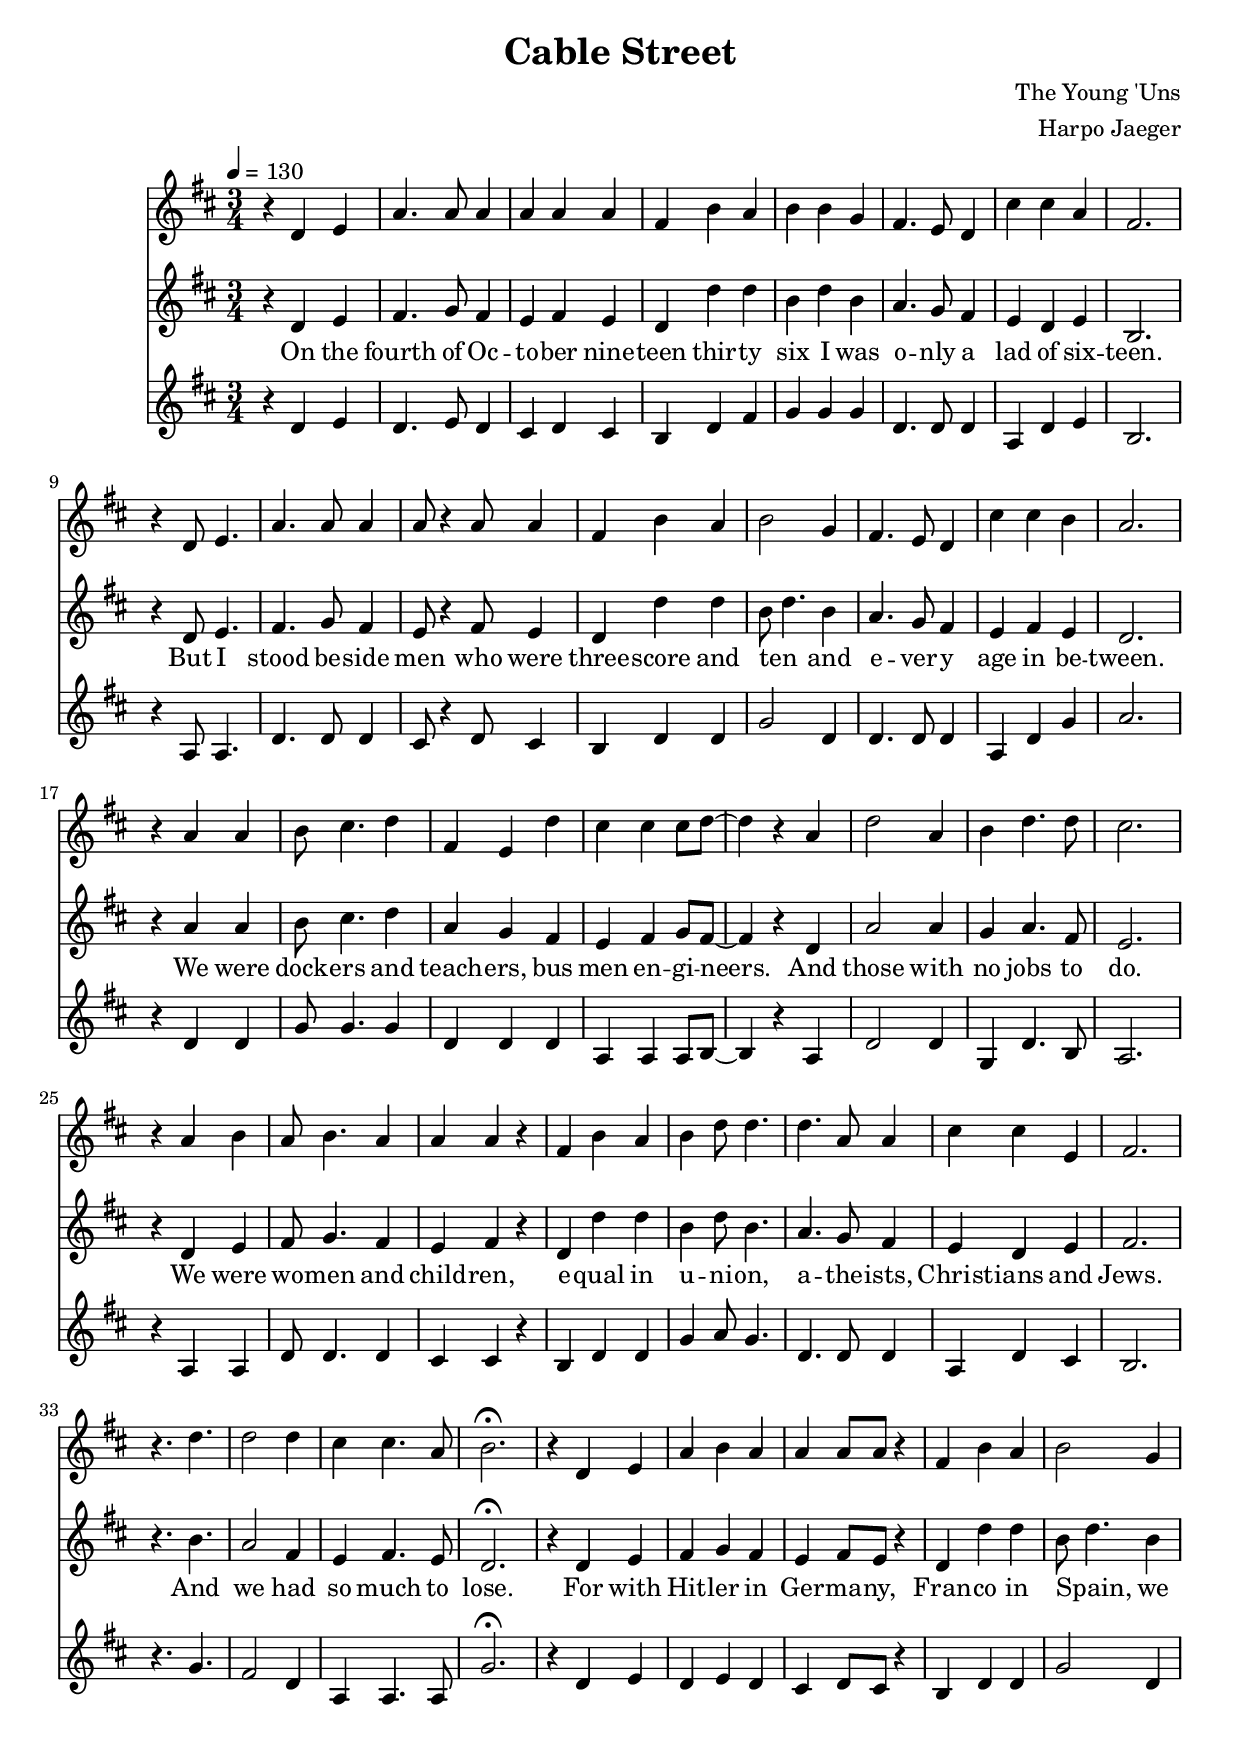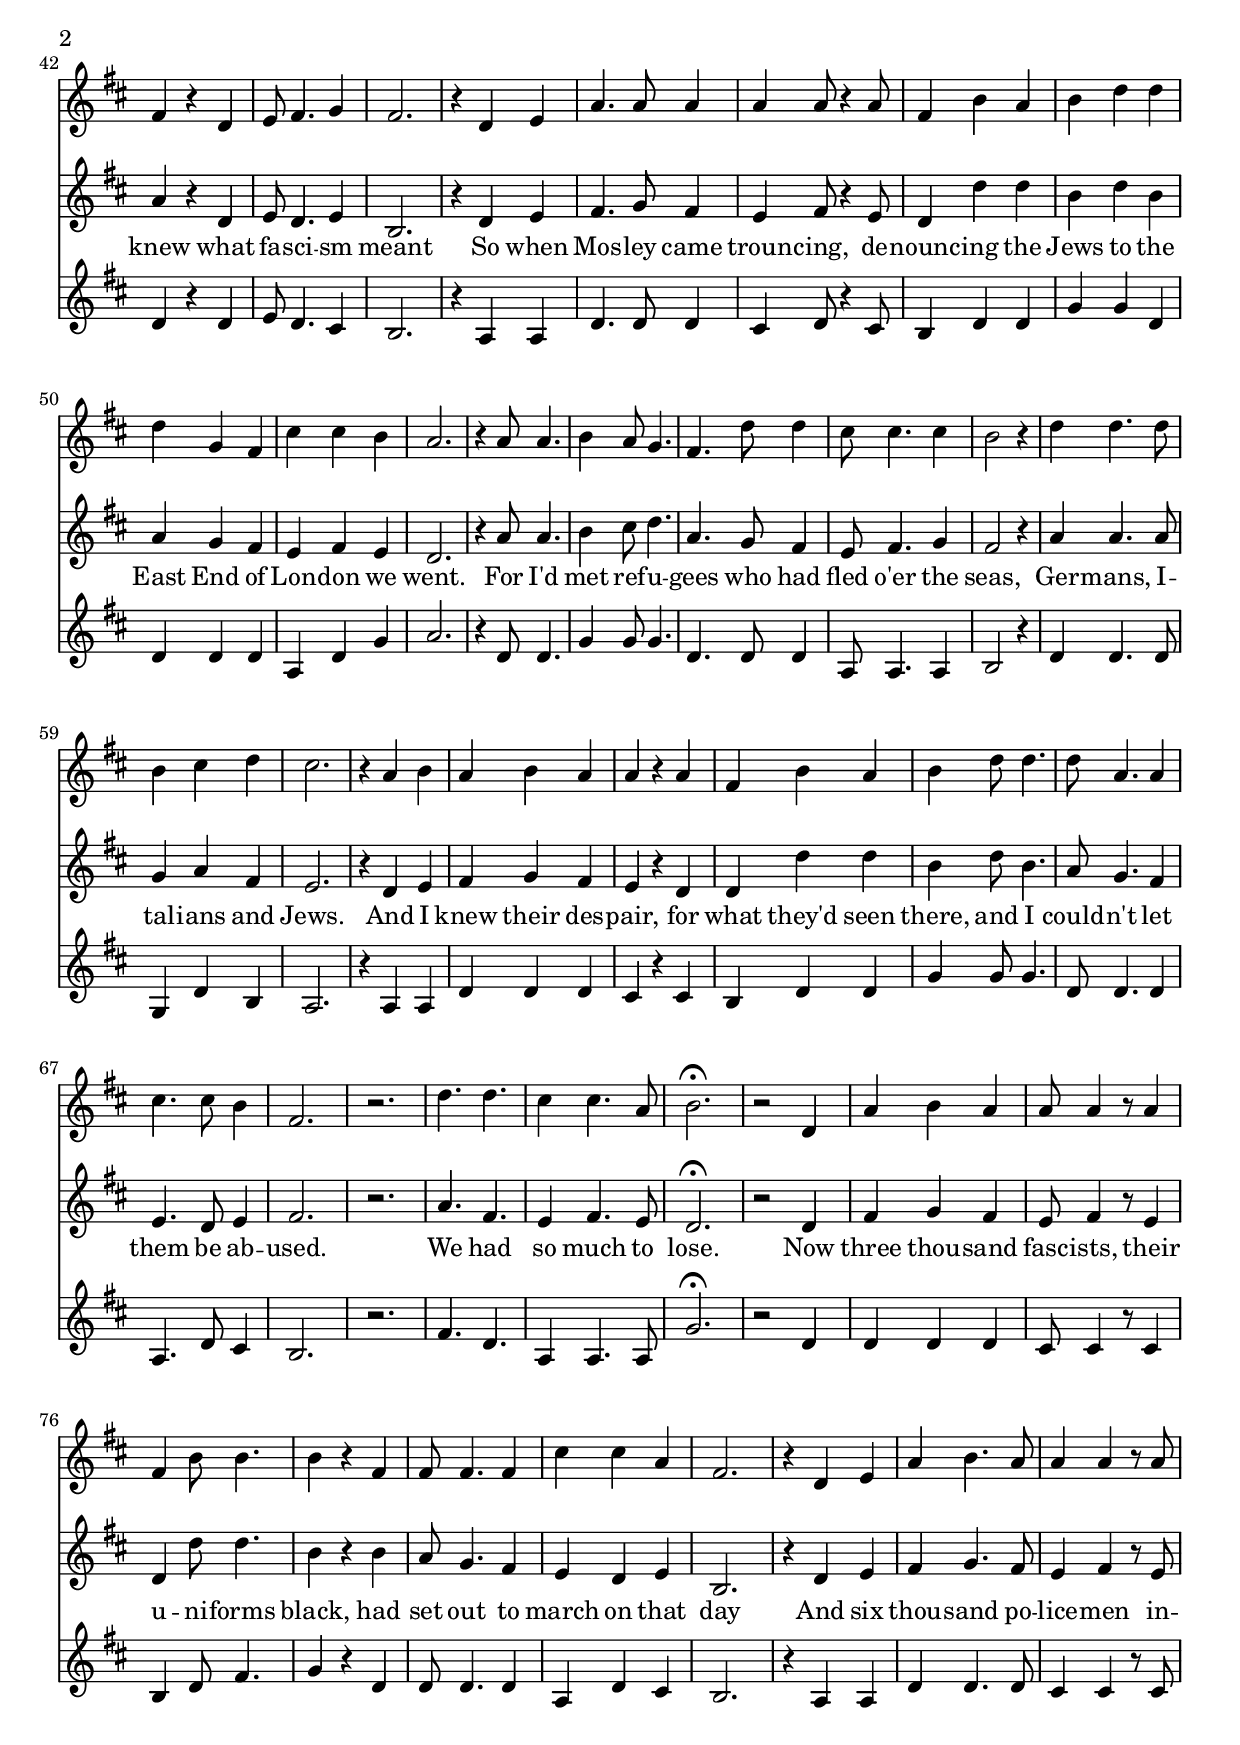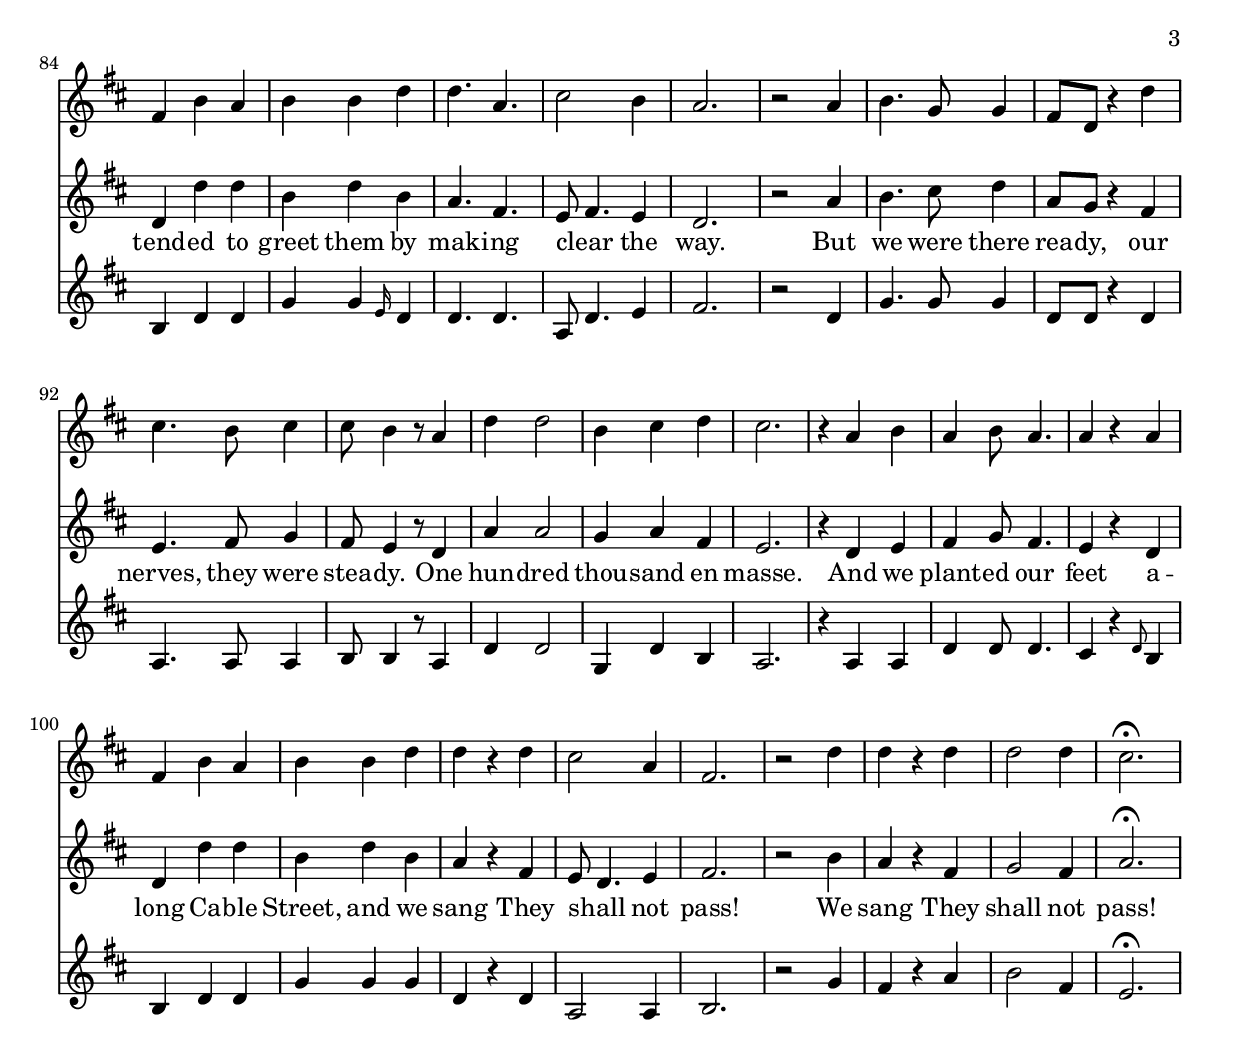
\version "2.18.2"
\header {
  title = "Cable Street"
  composer = "The Young 'Uns"
  arranger = "Harpo Jaeger"
}

verseone = \lyricmode {
  On the fourth of Oc -- to -- ber nine -- teen thir -- ty six I was o -- nly a lad of six -- teen. 
  But I stood be -- side men who were three -- score and ten and e -- ver -- y age in be -- tween.
  We were dock -- ers and teach -- ers, bus men en -- gi -- neers. And those with no jobs to do.
  We were wo -- men and child -- ren, e -- qual in u -- ni -- on, a -- the -- ists, Christ -- ians and Jews.
  And we had so much to lose.
}

versetwo = \lyricmode {
  For with Hit -- ler in Ger -- ma -- ny, Fran -- co in Spain, we knew what fa -- sci -- sm meant
  So when Mos -- ley came troun -- cing, de -- nounc -- ing the Jews to the East End of Lon -- don we went.
  For I'd met ref -- u -- gees who had fled o'er the seas, Ger -- mans, I -- tal -- ians and Jews.
  And I knew their des -- pair, for what they'd seen there, and I could -- n't let them be ab -- used.
  We had so much to lose.
}

versethree = \lyricmode {
  Now three thou -- sand fasc -- ists, their u -- ni -- forms black, had set out to march on that day
  And six thou -- sand po -- lice -- men in -- tend -- ed to greet them by mak -- ing clear the way.
  But we were there rea -- dy, our nerves, they were stea -- dy. One hun -- dred thou -- sand en masse.
  And we plant -- ed our feet a -- long Ca -- ble Street, and we sang They shall not pass!
  We sang They shall not pass!
}

\score {
<<
\relative c'
\new Voice = alto {
  \key d \major
  r4 d e a4. a8 a4 a a a fis b a b b g fis4. e8 d4 cis' cis a fis2.
  r4 d8 e4. a4. a8 a4 a8 r4 a8 a4 fis b a b2 g4 fis4. e8 d4 cis' cis b a2.
  r4 a a b8 cis4. d4 fis, e d' cis cis cis8 d~d4 r4 a d2 a4 b d4. d8 cis 2.
  r4 a4 b a8 b4. a4 a a r fis b a b d8 d4. d a8 a4 cis cis e, fis2.
  r4. d'4. d2 d4 cis4 cis4. a8 b2.\fermata

  r4 d, e a4 b a a a8 a r4 fis b a b2 g4 fis r4 d e8 fis4. g4 fis2.
  r4 d e a4. a8 a4 a a8 r4 a8 fis4 b a b d d d g, fis cis' cis b a2.
  r4 a8 a4. b4 a8 g4. fis4. d'8 d4 cis8 cis4. cis4 b2 r4 d d4. d8 b4 cis d cis2.
  r4 a4 b a b a a r a fis b a b d8 d4. d8 a4. a4 cis4. cis8 b4 fis2.
  r2. d'4. d cis4 cis4. a8 b2.\fermata

  r2 d,4 a' b a a8 a4 r8 a4 fis b8 b4. b4 r fis fis8 fis4. fis4 cis' cis a fis2.
  r4 d e a b4. a8 a4 a r8 a fis4 b a b b d d4. a cis2 b4 a2.
  r2 a4 b4. g8 g4 fis8 d r4 d' cis4. b8 cis4 cis8 b4 r8 a4 d d2 b4 cis d cis2.
  r4 a b a b8 a4. a4 r a fis b a b b d d r d cis2 a4 fis2.
  r2 d'4 d r d d2 d4 cis2.\fermata
}
\relative c' 
\new Voice = "tenor" {
  \key d \major
  \tempo 4 = 130
  \time 3/4
  \relative c,
  r4 d e fis4. g8 fis4 e fis e d d' d b d b4 a4. g8 fis4 e d e b2.
  r4 d8 e4. fis4. g8 fis4 e8 r4 fis8 e4 d d' d b8~d4. b4 a4. g8 fis4 e fis e d2.
  r4 a'4 a b8 cis4. d4 a g fis e fis g8 fis8~fis4 r d a'2 a4 g a4. fis8 e2. 
  r4 d e fis8 g4. fis4 e fis r d d' d b4 d8 b4. a4. g8 fis4 e d e fis2.
  r4. b4. a2 fis4 e fis4. e8 d2.\fermata

  r4 d e fis g fis e fis8 e r4 d d' d b8~d4. b4 a r d, e8 d4. e4 b2.
  r4 d e fis4. g8 fis4 e fis8 r4 e8 d4 d' d b d b4 a g fis e fis e d2.
  r4 a'8 a4. b4 cis8 d4. a4. g8 fis4 e8 fis4. g4 fis2 r4 a4 a4. a8 g4 a fis e2. 
  r4 d e fis g fis e r d d d' d b d8 b4. a8 g4. fis4 e4. d8 e4 fis2.
  r2. a4. fis e4 fis4. e8 d2.\fermata

  r2 d4 fis g fis e8 fis4 r8 e4 d d'8 d4. b4 r b a8 g4. fis4 e d e b2.
  r4 d4 e fis g4. fis8 e4 fis r8 e d4 d' d b d b a4. fis e8~fis4. e4 d2.
  r2 a'4 b4. cis8 d4 a8 g r4 fis e4. fis8 g4 fis8 e4 r8 d4 a'4 a2 g4 a fis e2.
  r4 d e fis g8 fis4. e4 r d d d' d b d b a r fis e8~ d4. e4 fis2.
  r2 b4 a r fis g2 fis4 a2.\fermata
  
}
\new Lyrics \lyricsto "tenor" {
\verseone
\versetwo
\versethree
}
\relative c'
\new Voice = bass {
  \key d \major
  r4 d e d4. e8 d4 cis d cis b d fis g g g d4. d8 d4 a4 d e b2.
  r4 a8 a4. d4. d8 d4 cis8 r4 d8 cis4 b d d g2 d4 d4. d8 d4 a d g a2.
  r4 d, d g8 g4. g4 d d d a a a8 b8~b4 r4 a d2 d4 g, d'4. b8 a2.
  r4 a a d8 d4. d4 cis cis r4 b d d g a8 g4. d4. d8 d4 a d cis b2.
  r4. g'4. fis2 d4 a a4. a8 g'2.\fermata

  r4 d e d e d cis d8 cis r4 b d d g2 d4 d r d e8 d4. cis4 b2.
  r4 a a d4. d8 d4 cis d8 r4 cis8 b4 d d g g d d d d a d g a2.
  r4 d,8 d4. g4 g8 g4. d d8 d4 a8 a4. a4 b2 r4 d4 d4. d8 g,4 d' b a2.
  r4 a a d d d cis r cis b d d g g8 g4. d8 d4. d4 a4. d8 cis4 b2.
  r2. fis'4. d a4 a4. a8 g'2.\fermata

  r2 d4 d d d cis8 cis4 r8 cis4 b4 d8 fis4. g4 r d d8 d4. d4 a d cis b2.
  r4 a a d d4. d8 cis4 cis r8 cis b4 d d g g \grace e16 d4 d4. d a8~d4. e4 fis2.
  r2 d4 g4. g8 g4 d8 d r4 d a4. a8 a4 b8 b4 r8 a4 d d2 g,4 d' b a2.
  r4 a a d d8 d4. cis4 r \grace d8 b4 b d d g g g d r d a2 a4 b2.
  r2 g'4 fis r a b2 fis4 e2.\fermata
}
>>
\layout { }
\midi { }
}

